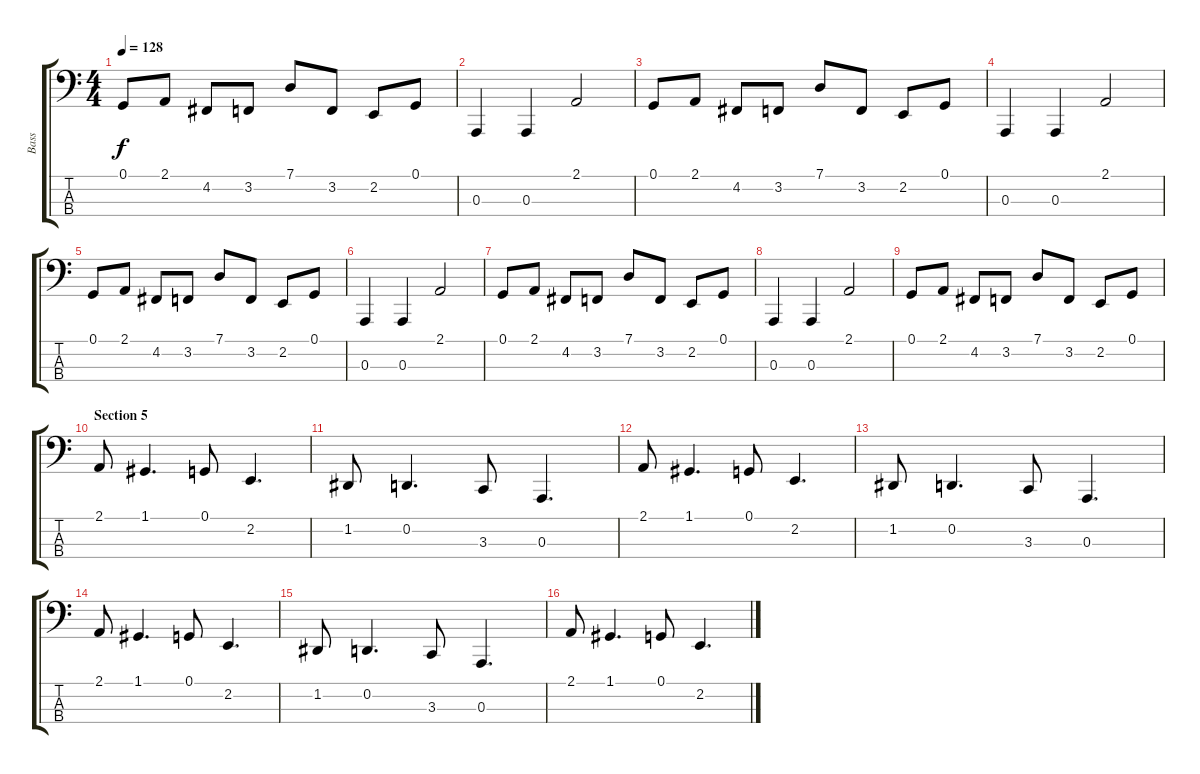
\track ("Bass" "Bass") {instrument sitar}
\staff {score tabs}
\tuning (G2 D2 A1 E1) {hide}
\ts (4 4)
\tempo 128
\clef f4
\ks c
0.1.8{dy f} 2.1.8 4.2.8 3.2.8 7.1.8 3.2.8 2.2.8 0.1.8 |
0.3.4 0.3.4 2.1.2 |
0.1.8 2.1.8 4.2.8 3.2.8 7.1.8 3.2.8 2.2.8 0.1.8 |
0.3.4 0.3.4 2.1.2 |
0.1.8 2.1.8 4.2.8 3.2.8 7.1.8 3.2.8 2.2.8 0.1.8 |
0.3.4 0.3.4 2.1.2 |
0.1.8 2.1.8 4.2.8 3.2.8 7.1.8 3.2.8 2.2.8 0.1.8 |
0.3.4 0.3.4 2.1.2 |
0.1.8 2.1.8 4.2.8 3.2.8 7.1.8 3.2.8 2.2.8 0.1.8 |
\section ("" "Section 5")
2.1.8 1.1.4{d} 0.1.8 2.2.4{d} |
1.2.8 0.2.4{d} 3.3.8 0.3.4{d} |
2.1.8 1.1.4{d} 0.1.8 2.2.4{d} |
1.2.8 0.2.4{d} 3.3.8 0.3.4{d} |
2.1.8 1.1.4{d} 0.1.8 2.2.4{d} |
1.2.8 0.2.4{d} 3.3.8 0.3.4{d} |
2.1.8 1.1.4{d} 0.1.8 2.2.4{d}
